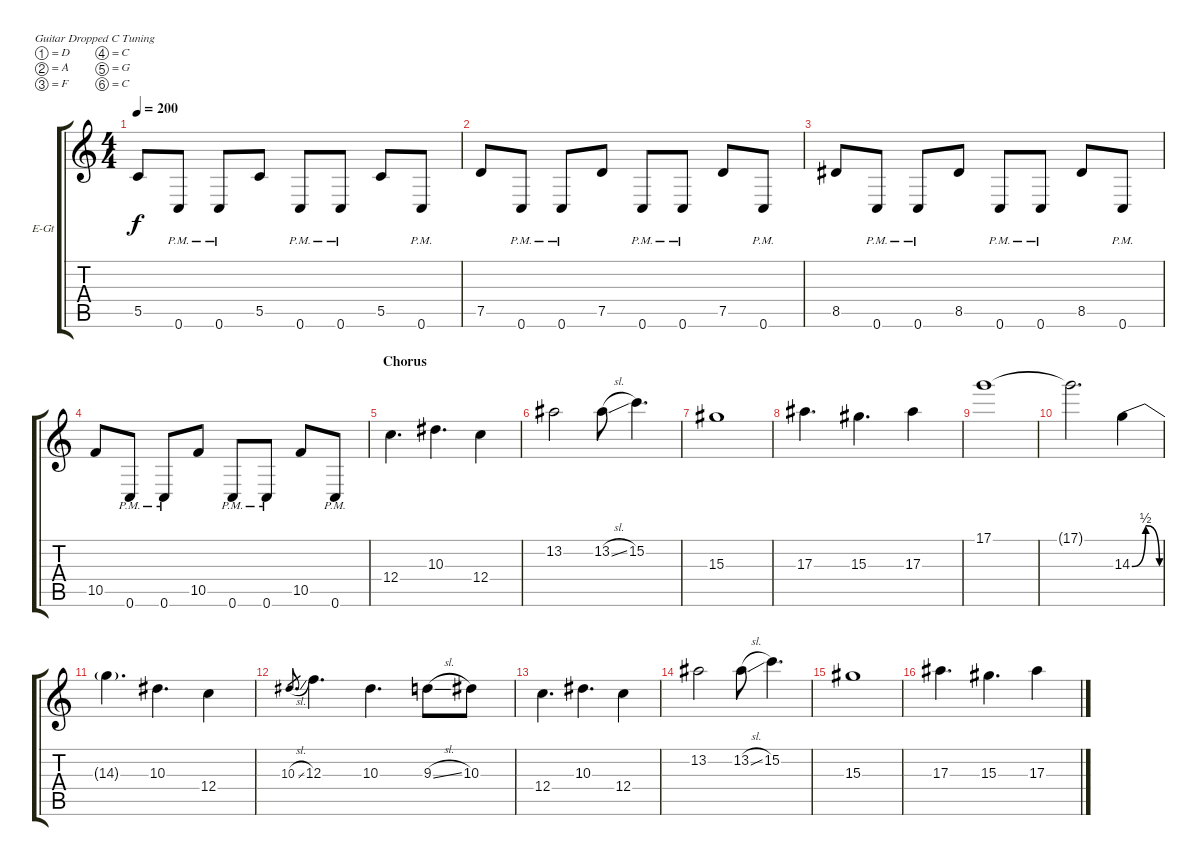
\defaultSystemsLayout 4
\bracketExtendMode groupsimilarinstruments
\firstSystemTrackNameOrientation horizontal
\otherSystemsTrackNameOrientation horizontal
\track ("Guitar 2" "E-Gt") {instrument distortionguitar}
\staff {score tabs}
\tuning (D4 A3 F3 C3 G2 C2)
\ts (4 4)
\tempo 200
\clef g2
\ks c
5.5.8{dy f} 0.6{pm}.8 0.6{pm}.8 5.5.8 0.6{pm}.8 0.6{pm}.8 5.5.8 0.6{pm}.8 |
7.5.8 0.6{pm}.8 0.6{pm}.8 7.5.8 0.6{pm}.8 0.6{pm}.8 7.5.8 0.6{pm}.8 |
8.5.8 0.6{pm}.8 0.6{pm}.8 8.5.8 0.6{pm}.8 0.6{pm}.8 8.5.8 0.6{pm}.8 |
10.5.8 0.6{pm}.8 0.6{pm}.8 10.5.8 0.6{pm}.8 0.6{pm}.8 10.5.8 0.6{pm}.8 |
\section ("" "Chorus")
12.4.4{d} 10.3.4{d} 12.4.4 |
13.2.2 13.2{sl}.8 15.2.4{d} |
15.3.1 |
17.3.4{d} 15.3.4{d} 17.3.4 |
17.1.1 |
17.1{t}.2{d} 14.3{be (bendrelease 0 0 15 2 25.8 2 36 0)}.4 |
14.3{t}.4{d} 10.3.4{d} 12.4.4 |
10.3{sl}.8{d gr} 12.3.4{d} 10.3.4{d} 9.3{sl}.8 10.3.8 |
12.4.4{d} 10.3.4{d} 12.4.4 |
13.2.2 13.2{sl}.8 15.2.4{d} |
15.3.1 |
17.3.4{d} 15.3.4{d} 17.3.4
